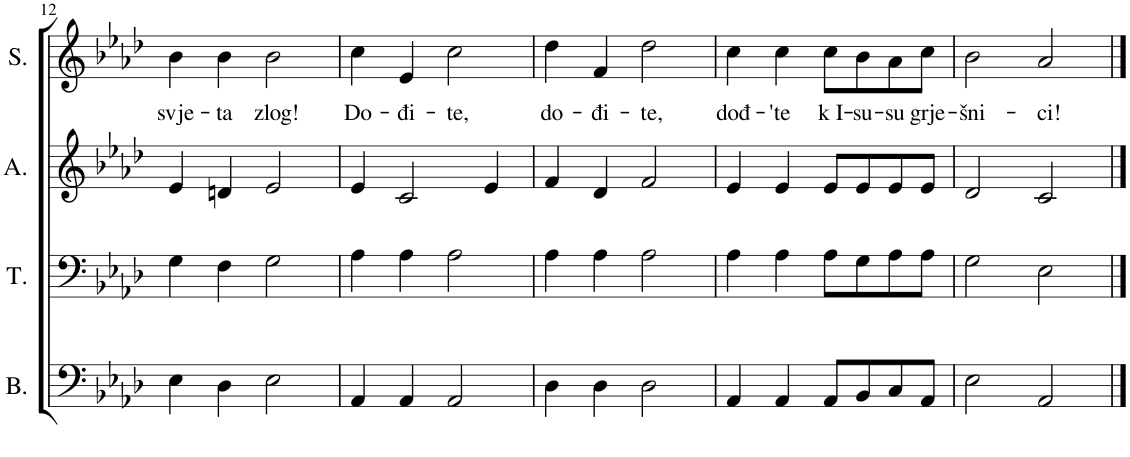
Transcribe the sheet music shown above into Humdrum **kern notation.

**kern	**kern	**kern	**kern	**text
*part4	*part3	*part2	*part1	*part1
*staff4	*staff3	*staff2	*staff1	*staff1
*I"Bass	*I"Tenor	*I"Alto	*I"Soprano	*
*I'B.	*I'T.	*I'A.	*I'S.	*
!!LO:PB:g=z
*clefF4	*clefF4	*clefG2	*clefG2	*
*k[b-e-a-d-]	*k[b-e-a-d-]	*k[b-e-a-d-]	*k[b-e-a-d-]	*
*M4/4	*M4/4	*M4/4	*M4/4	*
*met(c)	*met(c)	*met(c)	*met(c)	*
=12	=12	=12	=12	=12
!	!	!	!	!LO:LY:b
4E-\	4G\	4e-/	4b-\	svje-
!	!	!	!	!LO:LY:b
4D-\	4F\	4dn/	4b-\	-ta
!	!	!	!	!LO:LY:b
2E-\	2G\	2e-/	2b-\	zlog!
=13	=13	=13	=13	=13
!	!	!	!	!LO:LY:b
4AA-/	4A-\	4e-/	4cc\	Do-
!	!	!	!	!LO:LY:b
4AA-/	4A-\	2c/	4e-/	-đi-
!	!	!	!	!LO:LY:b
2AA-/	2A-\	.	2cc\	-te,
.	.	4e-/	.	.
=14	=14	=14	=14	=14
!	!	!	!	!LO:LY:b
4D-\	4A-\	4f/	4dd-\	do-
!	!	!	!	!LO:LY:b
4D-\	4A-\	4d-/	4f/	-đi-
!	!	!	!	!LO:LY:b
2D-\	2A-\	2f/	2dd-\	-te,
=15	=15	=15	=15	=15
!	!	!	!	!LO:LY:b
4AA-/	4A-\	4e-/	4cc\	dođ-
!	!	!	!	!LO:LY:b
4AA-/	4A-\	4e-/	4cc\	-'te
!	!	!	!	!LO:LY:b
8AA-/L	8A-\L	8e-/L	8cc\L	k I-
!	!	!	!	!LO:LY:b
8BB-/	8G\	8e-/	8b-\	-su-
!	!	!	!	!LO:LY:b
8C/	8A-\	8e-/	8a-\	-su
!	!	!	!	!LO:LY:b
8AA-/J	8A-\J	8e-/J	8cc\J	grje-
=16	=16	=16	=16	=16
!	!	!	!	!LO:LY:b
2E-\	2G\	2d-/	2b-\	-šni-
!	!	!	!	!LO:LY:b
2AA-/	2E-\	2c/	2a-/	-ci!
==	==	==	==	==
*-	*-	*-	*-	*-
